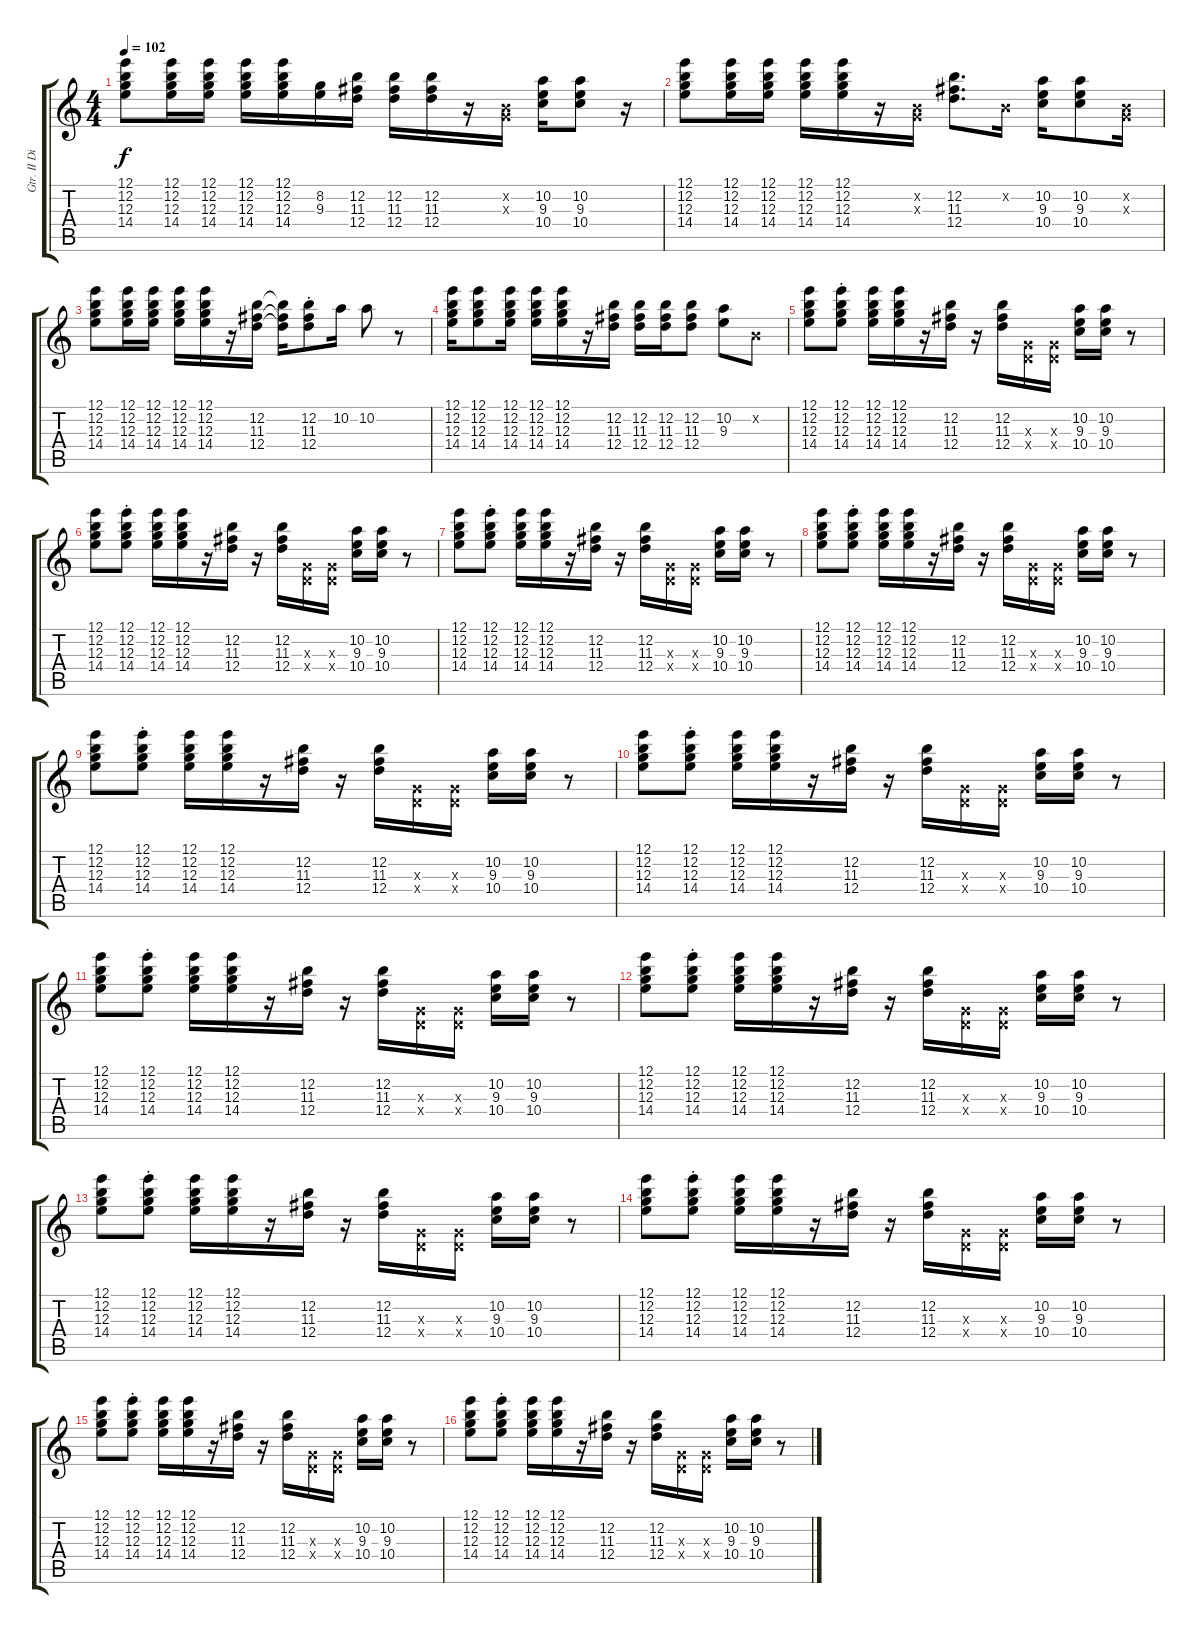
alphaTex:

\track ("Gtr. II Dickey" "Gtr. II Di") {instrument electricguitarclean}
\staff {score tabs}
\tuning (E4 B3 G3 D3 A2 E2) {hide}
\ts (4 4)
\tempo 102
\clef g2
\ks c
(12.1 12.2 12.3 14.4).8{dy f} (12.1 12.2 12.3 14.4).16 (12.1 12.2 12.3 14.4).16 (12.1 12.2 12.3 14.4).16 (12.1 12.2 12.3 14.4).16 (8.2 9.3).16 (12.2 11.3 12.4).16 (12.2 11.3 12.4).16 (12.2 11.3 12.4).16 r.16 (0.2{x} 0.3{x}).16 (10.2 9.3 10.4).16 (10.2 9.3 10.4).8 r.16 |
(12.1 12.2 12.3 14.4).8 (12.1 12.2 12.3 14.4).16 (12.1 12.2 12.3 14.4).16 (12.1 12.2 12.3 14.4).16 (12.1 12.2 12.3 14.4).16 r.16 (0.2{x} 0.3{x}).16 (12.2 11.3 12.4).8{d} 0.2{x}.16 (10.2 9.3 10.4).16 (10.2 9.3 10.4).8 (0.2{x} 0.3{x}).16 |
(12.1 12.2 12.3 14.4).8 (12.1 12.2 12.3 14.4).16 (12.1 12.2 12.3 14.4).16 (12.1 12.2 12.3 14.4).16 (12.1 12.2 12.3 14.4).16 r.16 (12.2 11.3 12.4).16 (12.2{t} 11.3{t} 12.4{t}).16 (12.2{st} 11.3{st} 12.4{st}).8 10.2.16 10.2.8 r.8 |
(12.1 12.2 12.3 14.4).16 (12.1 12.2 12.3 14.4).8 (12.1 12.2 12.3 14.4).16 (12.1 12.2 12.3 14.4).16 (12.1 12.2 12.3 14.4).16 r.16 (12.2 11.3 12.4).16 (12.2 11.3 12.4).16 (12.2 11.3 12.4).16 (12.2 11.3 12.4).8 (10.2 9.3).8 0.2{x}.8 |
(12.1 12.2 12.3 14.4).8 (12.1{st} 12.2{st} 12.3{st} 14.4{st}).8 (12.1 12.2 12.3 14.4).16 (12.1 12.2 12.3 14.4).16 r.16 (12.2 11.3 12.4).16 r.16 (12.2 11.3 12.4).16 (0.3{x} 0.4{x}).16 (0.3{x} 0.4{x}).16 (10.2 9.3 10.4).16 (10.2 9.3 10.4).16 r.8 |
(12.1 12.2 12.3 14.4).8 (12.1{st} 12.2{st} 12.3{st} 14.4{st}).8 (12.1 12.2 12.3 14.4).16 (12.1 12.2 12.3 14.4).16 r.16 (12.2 11.3 12.4).16 r.16 (12.2 11.3 12.4).16 (0.3{x} 0.4{x}).16 (0.3{x} 0.4{x}).16 (10.2 9.3 10.4).16 (10.2 9.3 10.4).16 r.8 |
(12.1 12.2 12.3 14.4).8 (12.1{st} 12.2{st} 12.3{st} 14.4{st}).8 (12.1 12.2 12.3 14.4).16 (12.1 12.2 12.3 14.4).16 r.16 (12.2 11.3 12.4).16 r.16 (12.2 11.3 12.4).16 (0.3{x} 0.4{x}).16 (0.3{x} 0.4{x}).16 (10.2 9.3 10.4).16 (10.2 9.3 10.4).16 r.8 |
(12.1 12.2 12.3 14.4).8 (12.1{st} 12.2{st} 12.3{st} 14.4{st}).8 (12.1 12.2 12.3 14.4).16 (12.1 12.2 12.3 14.4).16 r.16 (12.2 11.3 12.4).16 r.16 (12.2 11.3 12.4).16 (0.3{x} 0.4{x}).16 (0.3{x} 0.4{x}).16 (10.2 9.3 10.4).16 (10.2 9.3 10.4).16 r.8 |
(12.1 12.2 12.3 14.4).8 (12.1{st} 12.2{st} 12.3{st} 14.4{st}).8 (12.1 12.2 12.3 14.4).16 (12.1 12.2 12.3 14.4).16 r.16 (12.2 11.3 12.4).16 r.16 (12.2 11.3 12.4).16 (0.3{x} 0.4{x}).16 (0.3{x} 0.4{x}).16 (10.2 9.3 10.4).16 (10.2 9.3 10.4).16 r.8 |
(12.1 12.2 12.3 14.4).8 (12.1{st} 12.2{st} 12.3{st} 14.4{st}).8 (12.1 12.2 12.3 14.4).16 (12.1 12.2 12.3 14.4).16 r.16 (12.2 11.3 12.4).16 r.16 (12.2 11.3 12.4).16 (0.3{x} 0.4{x}).16 (0.3{x} 0.4{x}).16 (10.2 9.3 10.4).16 (10.2 9.3 10.4).16 r.8 |
(12.1 12.2 12.3 14.4).8 (12.1{st} 12.2{st} 12.3{st} 14.4{st}).8 (12.1 12.2 12.3 14.4).16 (12.1 12.2 12.3 14.4).16 r.16 (12.2 11.3 12.4).16 r.16 (12.2 11.3 12.4).16 (0.3{x} 0.4{x}).16 (0.3{x} 0.4{x}).16 (10.2 9.3 10.4).16 (10.2 9.3 10.4).16 r.8 |
(12.1 12.2 12.3 14.4).8 (12.1{st} 12.2{st} 12.3{st} 14.4{st}).8 (12.1 12.2 12.3 14.4).16 (12.1 12.2 12.3 14.4).16 r.16 (12.2 11.3 12.4).16 r.16 (12.2 11.3 12.4).16 (0.3{x} 0.4{x}).16 (0.3{x} 0.4{x}).16 (10.2 9.3 10.4).16 (10.2 9.3 10.4).16 r.8 |
(12.1 12.2 12.3 14.4).8 (12.1{st} 12.2{st} 12.3{st} 14.4{st}).8 (12.1 12.2 12.3 14.4).16 (12.1 12.2 12.3 14.4).16 r.16 (12.2 11.3 12.4).16 r.16 (12.2 11.3 12.4).16 (0.3{x} 0.4{x}).16 (0.3{x} 0.4{x}).16 (10.2 9.3 10.4).16 (10.2 9.3 10.4).16 r.8 |
(12.1 12.2 12.3 14.4).8 (12.1{st} 12.2{st} 12.3{st} 14.4{st}).8 (12.1 12.2 12.3 14.4).16 (12.1 12.2 12.3 14.4).16 r.16 (12.2 11.3 12.4).16 r.16 (12.2 11.3 12.4).16 (0.3{x} 0.4{x}).16 (0.3{x} 0.4{x}).16 (10.2 9.3 10.4).16 (10.2 9.3 10.4).16 r.8 |
(12.1 12.2 12.3 14.4).8 (12.1{st} 12.2{st} 12.3{st} 14.4{st}).8 (12.1 12.2 12.3 14.4).16 (12.1 12.2 12.3 14.4).16 r.16 (12.2 11.3 12.4).16 r.16 (12.2 11.3 12.4).16 (0.3{x} 0.4{x}).16 (0.3{x} 0.4{x}).16 (10.2 9.3 10.4).16 (10.2 9.3 10.4).16 r.8 |
(12.1 12.2 12.3 14.4).8 (12.1{st} 12.2{st} 12.3{st} 14.4{st}).8 (12.1 12.2 12.3 14.4).16 (12.1 12.2 12.3 14.4).16 r.16 (12.2 11.3 12.4).16 r.16 (12.2 11.3 12.4).16 (0.3{x} 0.4{x}).16 (0.3{x} 0.4{x}).16 (10.2 9.3 10.4).16 (10.2 9.3 10.4).16 r.8
